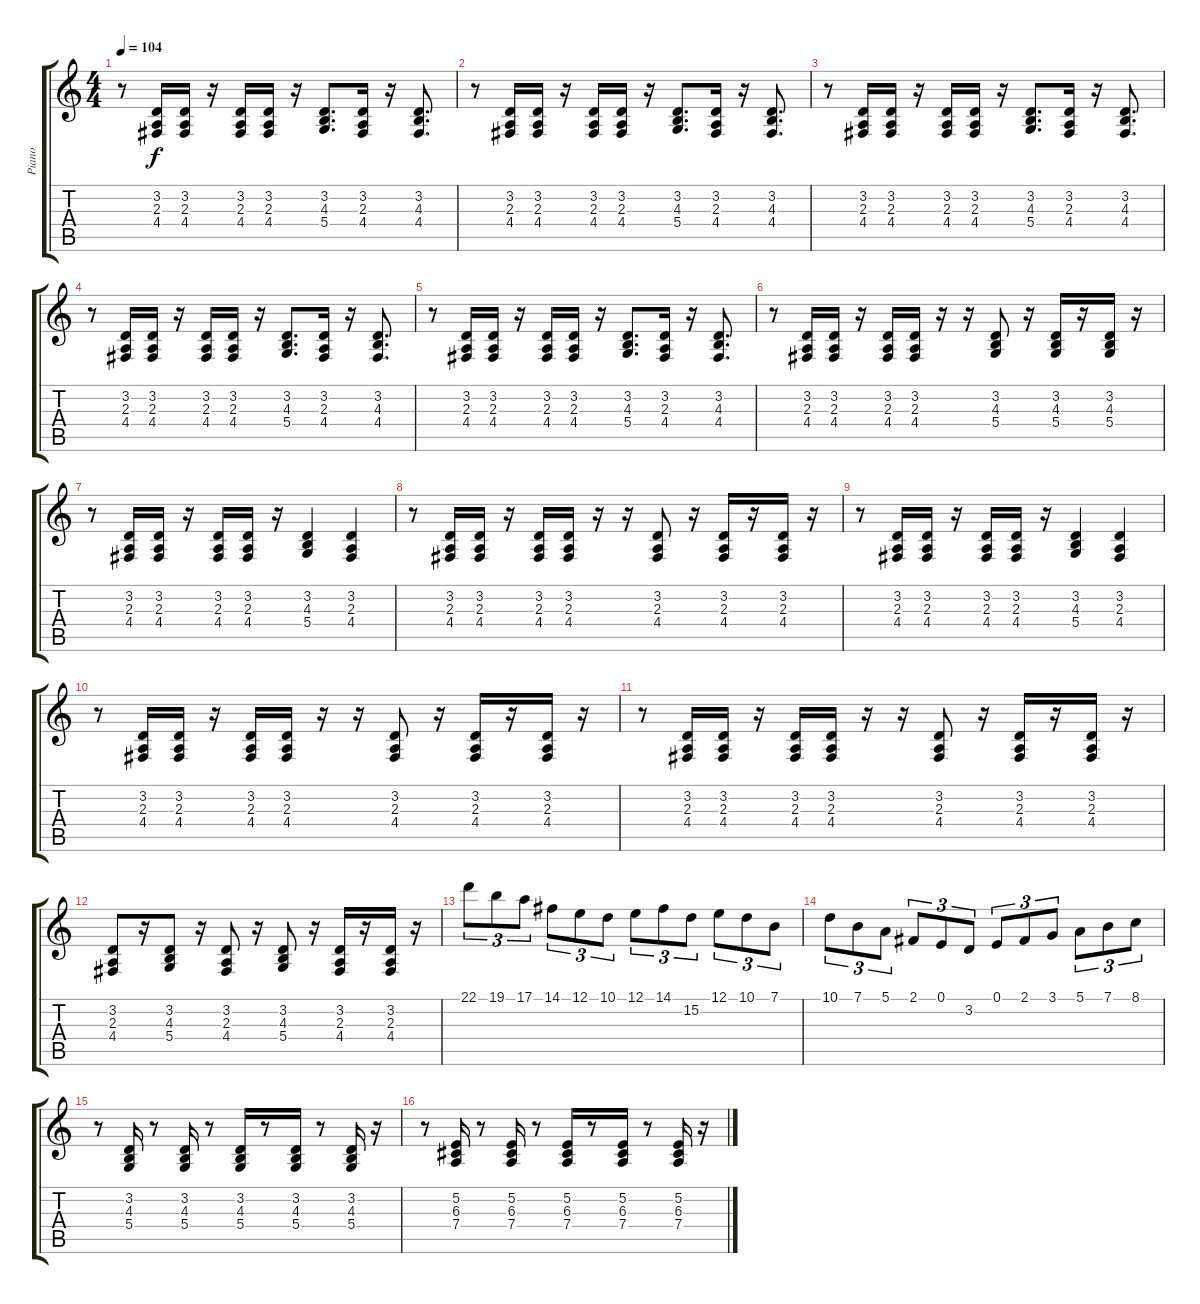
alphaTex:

\track ("Piano" "Piano") {instrument brightacousticpiano}
\staff {score tabs}
\tuning (E4 B3 G3 D3 A2 E2) {hide}
\ts (4 4)
\tempo 104
\clef g2
\ks c
r.8{dy f} (3.2 2.3 4.4).16 (3.2 2.3 4.4).16 r.16 (3.2 2.3 4.4).16 (3.2 2.3 4.4).16 r.16 (3.2 4.3 5.4).8{d} (3.2 2.3 4.4).16 r.16 (3.2 4.3 4.4).8{d} |
r.8 (3.2 2.3 4.4).16 (3.2 2.3 4.4).16 r.16 (3.2 2.3 4.4).16 (3.2 2.3 4.4).16 r.16 (3.2 4.3 5.4).8{d} (3.2 2.3 4.4).16 r.16 (3.2 4.3 4.4).8{d} |
r.8 (3.2 2.3 4.4).16 (3.2 2.3 4.4).16 r.16 (3.2 2.3 4.4).16 (3.2 2.3 4.4).16 r.16 (3.2 4.3 5.4).8{d} (3.2 2.3 4.4).16 r.16 (3.2 4.3 4.4).8{d} |
r.8 (3.2 2.3 4.4).16 (3.2 2.3 4.4).16 r.16 (3.2 2.3 4.4).16 (3.2 2.3 4.4).16 r.16 (3.2 4.3 5.4).8{d} (3.2 2.3 4.4).16 r.16 (3.2 4.3 4.4).8{d} |
r.8 (3.2 2.3 4.4).16 (3.2 2.3 4.4).16 r.16 (3.2 2.3 4.4).16 (3.2 2.3 4.4).16 r.16 (3.2 4.3 5.4).8{d} (3.2 2.3 4.4).16 r.16 (3.2 4.3 4.4).8{d} |
r.8 (3.2 2.3 4.4).16 (3.2 2.3 4.4).16 r.16 (3.2 2.3 4.4).16 (3.2 2.3 4.4).16 r.16 r.16 (3.2 4.3 5.4).8 r.16 (3.2 4.3 5.4).16 r.16 (3.2 4.3 5.4).16 r.16 |
r.8 (3.2 2.3 4.4).16 (3.2 2.3 4.4).16 r.16 (3.2 2.3 4.4).16 (3.2 2.3 4.4).16 r.16 (3.2 4.3 5.4).4 (3.2 2.3 4.4).4 |
r.8 (3.2 2.3 4.4).16 (3.2 2.3 4.4).16 r.16 (3.2 2.3 4.4).16 (3.2 2.3 4.4).16 r.16 r.16 (3.2 2.3 4.4).8 r.16 (3.2 2.3 4.4).16 r.16 (3.2 2.3 4.4).16 r.16 |
r.8 (3.2 2.3 4.4).16 (3.2 2.3 4.4).16 r.16 (3.2 2.3 4.4).16 (3.2 2.3 4.4).16 r.16 (3.2 4.3 5.4).4 (3.2 2.3 4.4).4 |
r.8 (3.2 2.3 4.4).16 (3.2 2.3 4.4).16 r.16 (3.2 2.3 4.4).16 (3.2 2.3 4.4).16 r.16 r.16 (3.2 2.3 4.4).8 r.16 (3.2 2.3 4.4).16 r.16 (3.2 2.3 4.4).16 r.16 |
r.8 (3.2 2.3 4.4).16 (3.2 2.3 4.4).16 r.16 (3.2 2.3 4.4).16 (3.2 2.3 4.4).16 r.16 r.16 (3.2 2.3 4.4).8 r.16 (3.2 2.3 4.4).16 r.16 (3.2 2.3 4.4).16 r.16 |
(3.2 2.3 4.4).8 r.16 (3.2 4.3 5.4).8 r.16 (3.2 2.3 4.4).8 r.16 (3.2 4.3 5.4).8 r.16 (3.2 2.3 4.4).16 r.16 (3.2 2.3 4.4).16 r.16 |
22.1.8{tu (3 2)} 19.1.8{tu (3 2)} 17.1.8{tu (3 2)} 14.1.8{tu (3 2)} 12.1.8{tu (3 2)} 10.1.8{tu (3 2)} 12.1.8{tu (3 2)} 14.1.8{tu (3 2)} 15.2.8{tu (3 2)} 12.1.8{tu (3 2)} 10.1.8{tu (3 2)} 7.1.8{tu (3 2)} |
10.1.8{tu (3 2)} 7.1.8{tu (3 2)} 5.1.8{tu (3 2)} 2.1.8{tu (3 2)} 0.1.8{tu (3 2)} 3.2.8{tu (3 2)} 0.1.8{tu (3 2)} 2.1.8{tu (3 2)} 3.1.8{tu (3 2)} 5.1.8{tu (3 2)} 7.1.8{tu (3 2)} 8.1.8{tu (3 2)} |
r.8 (3.2 4.3 5.4).16 r.8 (3.2 4.3 5.4).16 r.8 (3.2 4.3 5.4).16 r.8 (3.2 4.3 5.4).16 r.8 (3.2 4.3 5.4).16 r.16 |
r.8 (5.2 6.3 7.4).16 r.8 (5.2 6.3 7.4).16 r.8 (5.2 6.3 7.4).16 r.8 (5.2 6.3 7.4).16 r.8 (5.2 6.3 7.4).16 r.16
